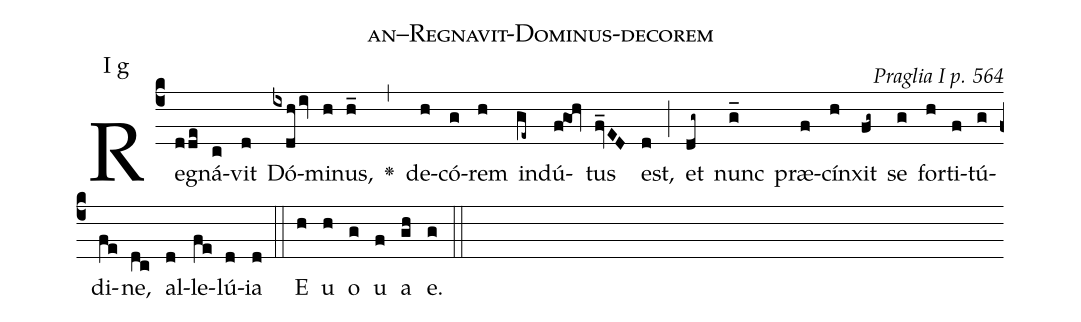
name: an--Regnavit-Dominus-decorem ;
commentary: Praglia I p. 564;
annotation: I g;
%%
(c4)Re(dde)gná(c)vit(d) Dó(ixdh/iv)mi(h)nus,(h_) <v>\greheightstar</v>(,) de(h)có(g)rem(h) in(ge~)dú(f!goh)tus(fv_ED) est,(d) (;) et(dg~) nunc(g_) præ(f)cín(h)xit(fg~) se(g) for(h)ti(f)tú(g)di(fe)ne,(dc) al(d)le(fe)lú(d)ia(d) (::)
E(h) u(h) o(g) u(f) a(gh) e.(g) (::)
